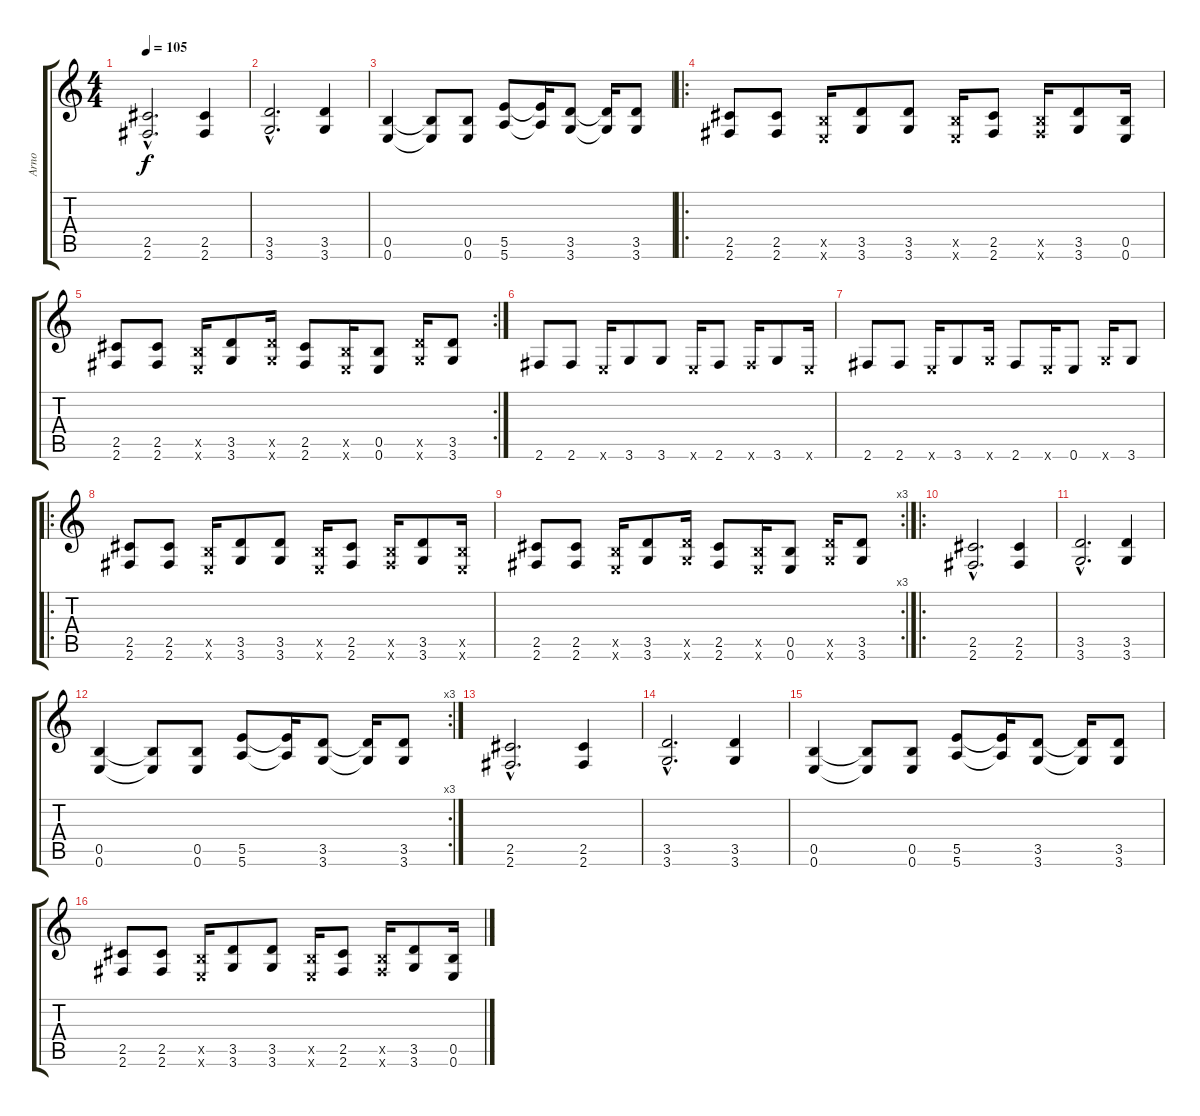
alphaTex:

\track ("Arno" "Arno") {instrument distortionguitar}
\staff {score tabs}
\tuning (E4 B3 G3 E3 B2 E2) {hide}
\ts (4 4)
\tempo 105
\clef g2
\ks c
(2.5{hac} 2.6{hac}).2{d dy f} (2.5 2.6).4 |
(3.5{hac} 3.6{hac}).2{d} (3.5 3.6).4 |
(0.5 0.6).4 (0.5{t} 0.6{t}).8 (0.5 0.6).8 (5.5 5.6).8 (5.5{t} 5.6{t}).16 (3.5 3.6).8 (3.5{t} 3.6{t}).16 (3.5 3.6).8 |
\ro
(2.5 2.6).8 (2.5 2.6).8 (0.5{x} 0.6{x}).16 (3.5 3.6).8 (3.5 3.6).8 (0.5{x} 0.6{x}).16 (2.5 2.6).8 (0.5{x} 2.6{x}).16 (3.5 3.6).8 (0.5 0.6).16 |
\rc 2
(2.5 2.6).8 (2.5 2.6).8 (0.5{x} 0.6{x}).16 (3.5 3.6).8 (3.5{x} 3.6{x}).16 (2.5 2.6).8 (0.5{x} 0.6{x}).16 (0.5 0.6).8 (3.5{x} 3.6{x}).16 (3.5 3.6).8 |
2.6.8 2.6.8 0.6{x}.16 3.6.8 3.6.8 0.6{x}.16 2.6.8 2.6{x}.16 3.6.8 0.6{x}.16 |
2.6.8 2.6.8 0.6{x}.16 3.6.8 3.6{x}.16 2.6.8 0.6{x}.16 0.6.8 3.6{x}.16 3.6.8 |
\ro
(2.5 2.6).8 (2.5 2.6).8 (0.5{x} 0.6{x}).16 (3.5 3.6).8 (3.5 3.6).8 (0.5{x} 0.6{x}).16 (2.5 2.6).8 (0.5{x} 2.6{x}).16 (3.5 3.6).8 (0.5{x} 0.6{x}).16 |
\rc 3
(2.5 2.6).8 (2.5 2.6).8 (0.5{x} 0.6{x}).16 (3.5 3.6).8 (3.5{x} 3.6{x}).16 (2.5 2.6).8 (0.5{x} 0.6{x}).16 (0.5 0.6).8 (3.5{x} 3.6{x}).16 (3.5 3.6).8 |
\ro
(2.5{hac} 2.6{hac}).2{d} (2.5 2.6).4 |
(3.5{hac} 3.6{hac}).2{d} (3.5 3.6).4 |
\rc 3
(0.5 0.6).4 (0.5{t} 0.6{t}).8 (0.5 0.6).8 (5.5 5.6).8 (5.5{t} 5.6{t}).16 (3.5 3.6).8 (3.5{t} 3.6{t}).16 (3.5 3.6).8 |
(2.5{hac} 2.6{hac}).2{d} (2.5 2.6).4 |
(3.5{hac} 3.6{hac}).2{d} (3.5 3.6).4 |
(0.5 0.6).4 (0.5{t} 0.6{t}).8 (0.5 0.6).8 (5.5 5.6).8 (5.5{t} 5.6{t}).16 (3.5 3.6).8 (3.5{t} 3.6{t}).16 (3.5 3.6).8 |
(2.5 2.6).8 (2.5 2.6).8 (0.5{x} 0.6{x}).16 (3.5 3.6).8 (3.5 3.6).8 (0.5{x} 0.6{x}).16 (2.5 2.6).8 (0.5{x} 2.6{x}).16 (3.5 3.6).8 (0.5 0.6).16
